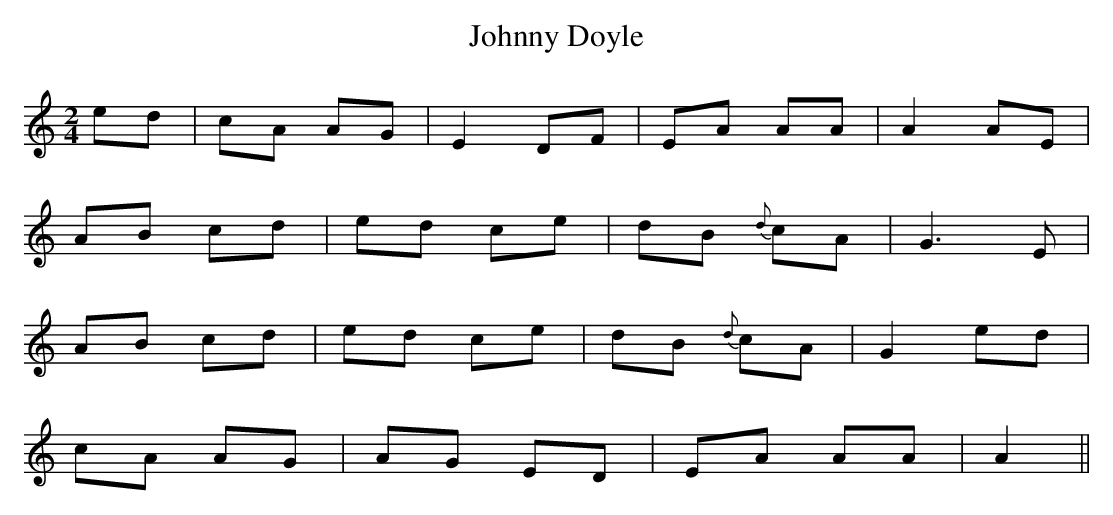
X:1
T: Johnny Doyle
M:2/4
L:1/8
K:Am
ed | cA AG | E2 DF | EA AA | A2 AE |
AB cd | ed ce | dB {d}cA | G3 E |
AB cd | ed ce | dB {d}cA | G2 ed |
cA AG | AG ED | EA AA | A2 ||
